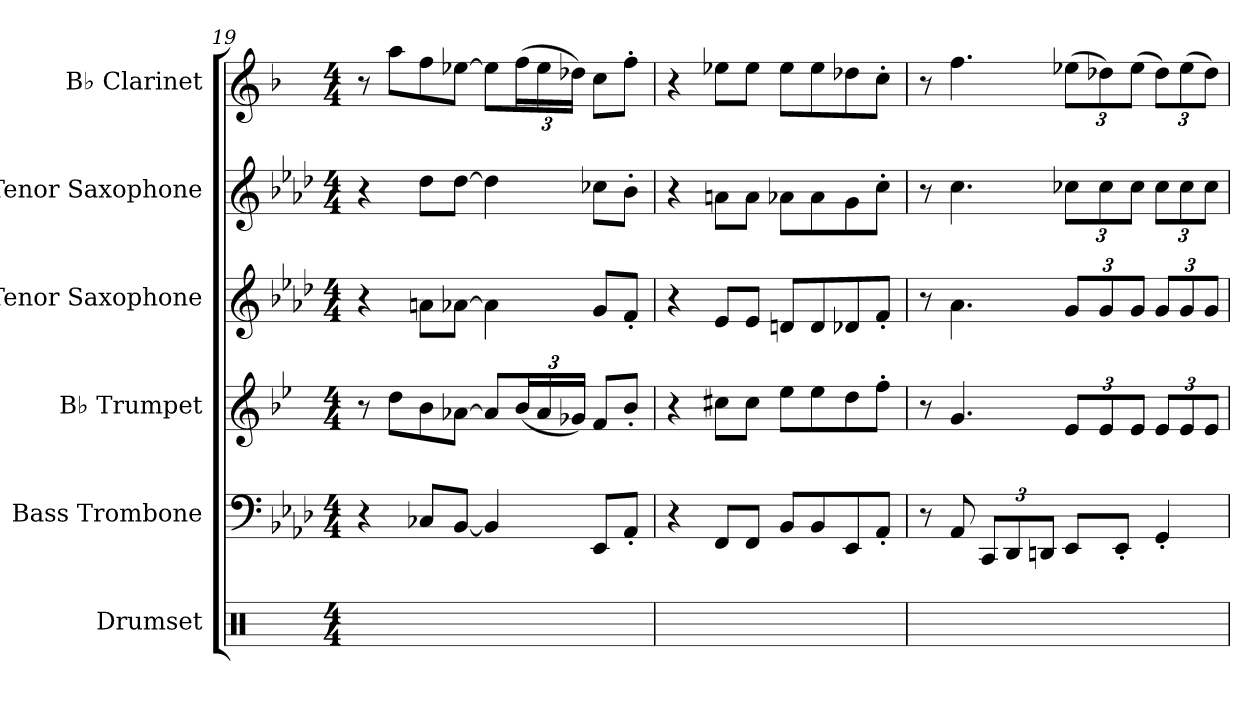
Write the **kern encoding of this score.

**kern	**kern	**kern	**kern	**kern	**kern
*part6	*part5	*part4	*part3	*part2	*part1
*staff6	*staff5	*staff4	*staff3	*staff2	*staff1
*I"Drumset	*I"Bass Trombone	*I"B♭ Trumpet	*I"Tenor Saxophone	*I"Tenor Saxophone	*I"B♭ Clarinet
*I'D. Set	*I'B. Tbn.	*I'B♭ Tpt.	*I'T. Sax.	*I'T. Sax.	*I'B♭ Cl.
*clefX	*clefF4	*clefG2	*clefG2	*clefG2	*clefG2
*	*	*ITrd1c2	*ITrd8c14	*ITrd8c14	*ITrd5c9
*k[]	*k[b-e-a-d-]	*k[b-e-a-d-]	*k[b-e-a-d-]	*k[b-e-a-d-]	*k[b-e-a-d-]
*M4/4	*M4/4	*M4/4	*M4/4	*M4/4	*M4/4
=19	=19	=19	=19	=19	=19
4R	4r	8r	4r	4r	8r
.	.	8cc\L	.	.	8cc\L
4R	8C-X/L	8a-\	8An\L	8d-\L	8a-\
.	[8BB-/J	[8g-X\J	[8A-X\J	[8d-\J	[8g-X\J
4R	4BB-/]	8g-/L]	4A-\]	4d-\]	8g-\L]
*	*	*Xbrackettup	*	*	*Xbrackettup
.	.	(<24a-/L	.	.	(>24a-\L
.	.	24g-/	.	.	24g-\
.	.	24f-X/JJ)	.	.	24f-X\JJ)
4R	8EE-/L	8e-/L	8G/L	8c-X\L	8e-\L
.	8AA-'/J	8a-'/J	8F'/J	8B-'\J	8a-'\J
!!LO:LB:g=z
=20	=20	=20	=20	=20	=20
4R	4r	4r	4r	4r	4r
4R	8FF/L	8bn\L	8E-/L	8An\L	8g-X\L
.	8FF/J	8b\J	8E-/J	8A\J	8g-\J
4R	8BB-/L	8dd-\L	8Dn/L	8A-X\L	8g-\L
.	8BB-/	8dd-\	8D/	8A-\	8g-\
4R	8EE-/	8cc\	8D-X/	8G\	8f-X\
.	8AA-'/J	8ee-'\J	8F'/J	8c'\J	8e-'\J
=21	=21	=21	=21	=21	=21
4R	8r	8r	8r	8r	8r
.	8AA-/	4.f/	4.A-\	4.c\	4.a-\
*	*Xbrackettup	*	*	*	*
4R	12CC/L	.	.	.	.
.	12DD-/	.	.	.	.
.	12DDn/J	.	.	.	.
*	*	*	*Xbrackettup	*Xbrackettup	*
4R	8EE-/L	12d-/L	12G/L	12c-X\L	(>12g-X\L
.	.	12d-/	12G/	12c-\	12f-X\)
.	8EE-'/J	.	.	.	.
.	.	12d-/J	12G/J	12c-\J	(>12g-\J
4R	4GG'/	12d-/L	12G/L	12c-\L	12f-\L)
.	.	12d-/	12G/	12c-\	(>12g-\
.	.	12d-/J	12G/J	12c-\J	12f-\J)
=	=	=	=	=	=
*-	*-	*-	*-	*-	*-
